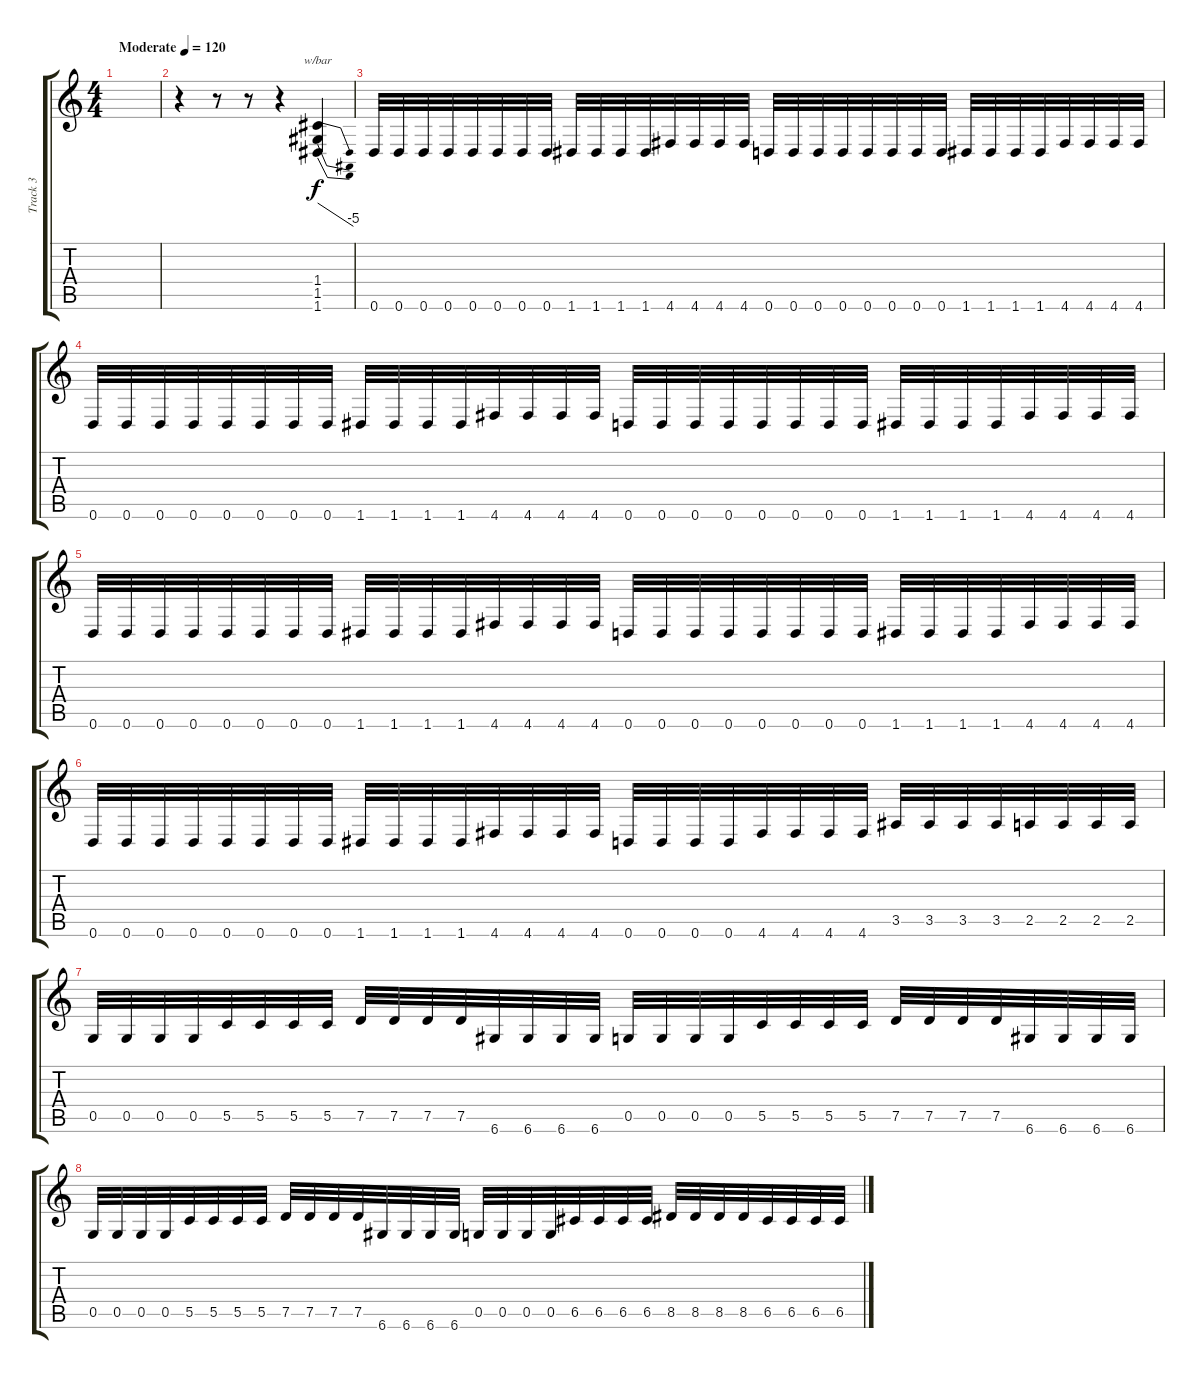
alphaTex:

\track ("Track 3" "Track 3") {instrument distortionguitar}
\staff {score tabs}
\tuning (D4 A3 F3 C3 G2 D2) {hide}
\ts (4 4)
\tempo (120 "Moderate")
\clef g2
\ks c
|
r.4 r.8 r.8 r.4 (1.4 1.5 1.6).4{tbe (dive default 0 0 60 -20)} |
0.6.32 0.6.32 0.6.32 0.6.32 0.6.32 0.6.32 0.6.32 0.6.32 1.6.32 1.6.32 1.6.32 1.6.32 4.6.32 4.6.32 4.6.32 4.6.32 0.6.32 0.6.32 0.6.32 0.6.32 0.6.32 0.6.32 0.6.32 0.6.32 1.6.32 1.6.32 1.6.32 1.6.32 4.6.32 4.6.32 4.6.32 4.6.32 |
0.6.32 0.6.32 0.6.32 0.6.32 0.6.32 0.6.32 0.6.32 0.6.32 1.6.32 1.6.32 1.6.32 1.6.32 4.6.32 4.6.32 4.6.32 4.6.32 0.6.32 0.6.32 0.6.32 0.6.32 0.6.32 0.6.32 0.6.32 0.6.32 1.6.32 1.6.32 1.6.32 1.6.32 4.6.32 4.6.32 4.6.32 4.6.32 |
0.6.32 0.6.32 0.6.32 0.6.32 0.6.32 0.6.32 0.6.32 0.6.32 1.6.32 1.6.32 1.6.32 1.6.32 4.6.32 4.6.32 4.6.32 4.6.32 0.6.32 0.6.32 0.6.32 0.6.32 0.6.32 0.6.32 0.6.32 0.6.32 1.6.32 1.6.32 1.6.32 1.6.32 4.6.32 4.6.32 4.6.32 4.6.32 |
0.6.32 0.6.32 0.6.32 0.6.32 0.6.32 0.6.32 0.6.32 0.6.32 1.6.32 1.6.32 1.6.32 1.6.32 4.6.32 4.6.32 4.6.32 4.6.32 0.6.32 0.6.32 0.6.32 0.6.32 4.6.32 4.6.32 4.6.32 4.6.32 3.5.32 3.5.32 3.5.32 3.5.32 2.5.32 2.5.32 2.5.32 2.5.32 |
0.5.32 0.5.32 0.5.32 0.5.32 5.5.32 5.5.32 5.5.32 5.5.32 7.5.32 7.5.32 7.5.32 7.5.32 6.6.32 6.6.32 6.6.32 6.6.32 0.5.32 0.5.32 0.5.32 0.5.32 5.5.32 5.5.32 5.5.32 5.5.32 7.5.32 7.5.32 7.5.32 7.5.32 6.6.32 6.6.32 6.6.32 6.6.32 |
0.5.32 0.5.32 0.5.32 0.5.32 5.5.32 5.5.32 5.5.32 5.5.32 7.5.32 7.5.32 7.5.32 7.5.32 6.6.32 6.6.32 6.6.32 6.6.32 0.5.32 0.5.32 0.5.32 0.5.32 6.5.32 6.5.32 6.5.32 6.5.32 8.5.32 8.5.32 8.5.32 8.5.32 6.5.32 6.5.32 6.5.32 6.5.32
